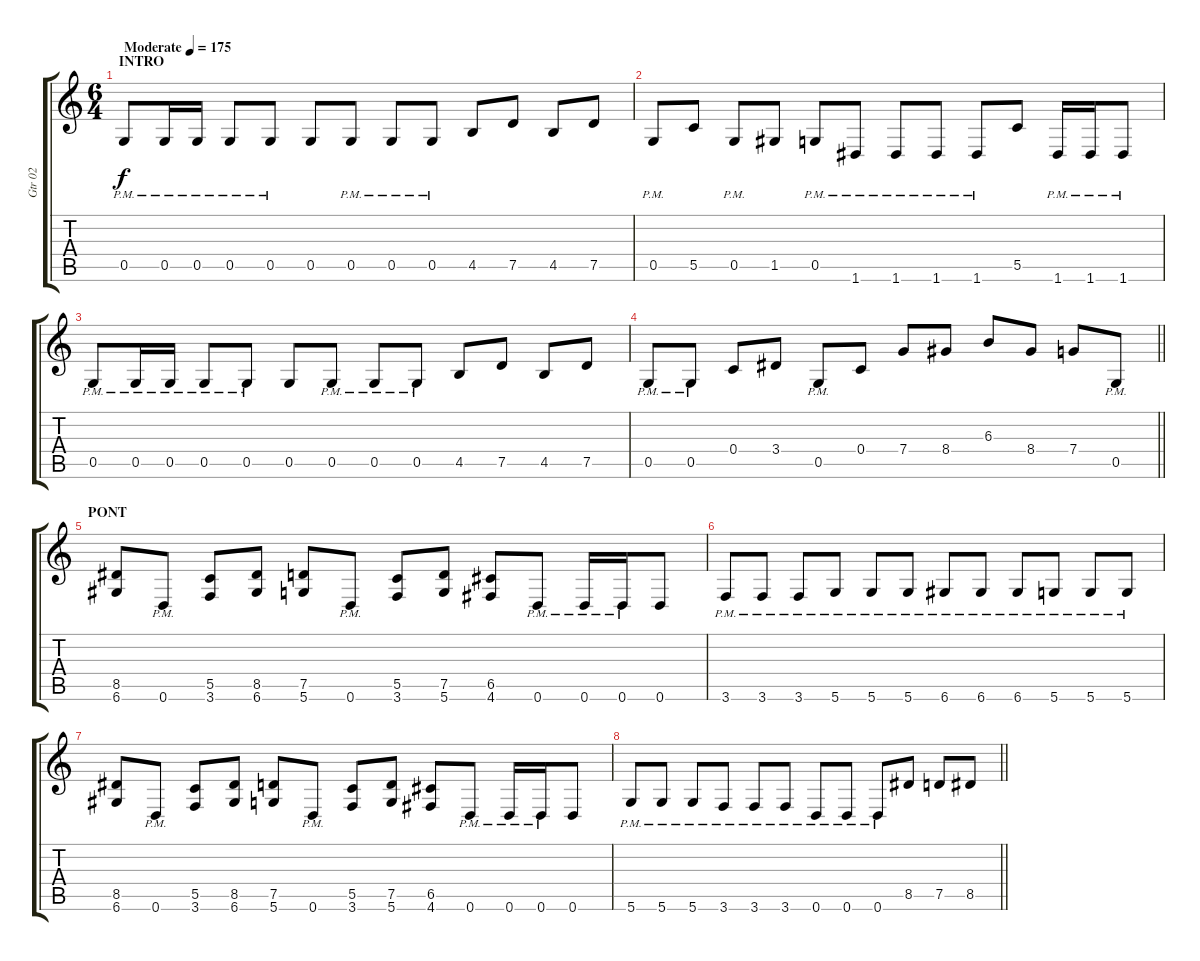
\track ("Gtr 02" "Gtr 02") {instrument overdrivenguitar}
\staff {score tabs}
\tuning (D4 A3 F3 C3 G2 D2) {hide}
\ts (6 4)
\section ("" "INTRO")
\tempo (175 "Moderate")
\clef g2
\ks c
0.5{pm}.8{dy f instrument overdrivenguitar} 0.5{pm}.16 0.5{pm}.16 0.5{pm}.8 0.5{pm}.8 0.5.8 0.5{pm}.8 0.5{pm}.8 0.5{pm}.8 4.5.8 7.5.8 4.5.8 7.5.8 |
0.5{pm}.8 5.5.8 0.5{pm}.8 1.5.8 0.5{pm}.8 1.6{pm}.8 1.6{pm}.8 1.6{pm}.8 1.6{pm}.8 5.5.8 1.6{pm}.16 1.6{pm}.16 1.6{pm}.8 |
0.5{pm}.8 0.5{pm}.16 0.5{pm}.16 0.5{pm}.8 0.5{pm}.8 0.5.8 0.5{pm}.8 0.5{pm}.8 0.5{pm}.8 4.5.8 7.5.8 4.5.8 7.5.8 |
\barLineRight lightlight
0.5{pm}.8 0.5{pm}.8 0.4.8 3.4.8 0.5{pm}.8 0.4.8 7.4.8 8.4.8 6.3.8 8.4.8 7.4.8 0.5{pm}.8 |
\section ("" "PONT")
(8.5 6.6).8 0.6{pm}.8 (5.5 3.6).8 (8.5 6.6).8 (7.5 5.6).8 0.6{pm}.8 (5.5 3.6).8 (7.5 5.6).8 (6.5 4.6).8 0.6{pm}.8 0.6{pm}.16 0.6{pm}.16 0.6.8 |
3.6{pm}.8 3.6{pm}.8 3.6{pm}.8 5.6{pm}.8 5.6{pm}.8 5.6{pm}.8 6.6{pm}.8 6.6{pm}.8 6.6{pm}.8 5.6{pm}.8 5.6{pm}.8 5.6{pm}.8 |
(8.5 6.6).8 0.6{pm}.8 (5.5 3.6).8 (8.5 6.6).8 (7.5 5.6).8 0.6{pm}.8 (5.5 3.6).8 (7.5 5.6).8 (6.5 4.6).8 0.6{pm}.8 0.6{pm}.16 0.6{pm}.16 0.6.8 |
\barLineRight lightlight
5.6{pm}.8 5.6{pm}.8 5.6{pm}.8 3.6{pm}.8 3.6{pm}.8 3.6{pm}.8 0.6{pm}.8 0.6{pm}.8 0.6{pm}.8 8.5.8 7.5.8 8.5.8
